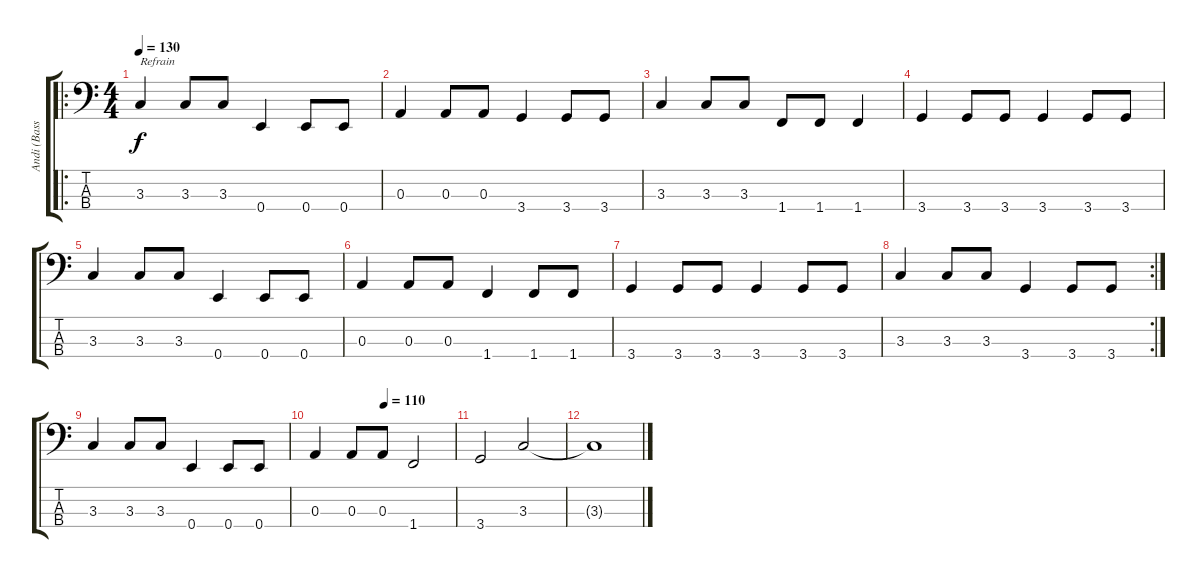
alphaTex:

\track ("Andi (Bass)" "Andi (Bass") {instrument electricbassfinger}
\staff {score tabs}
\tuning (G2 D2 A1 E1) {hide}
\ro
\ts (4 4)
\tempo 130
\clef f4
\ks c
3.3.4{txt "Refrain" dy f} 3.3.8 3.3.8 0.4.4 0.4.8 0.4.8 |
0.3.4 0.3.8 0.3.8 3.4.4 3.4.8 3.4.8 |
3.3.4 3.3.8 3.3.8 1.4.8 1.4.8 1.4.4 |
3.4.4 3.4.8 3.4.8 3.4.4 3.4.8 3.4.8 |
3.3.4 3.3.8 3.3.8 0.4.4 0.4.8 0.4.8 |
0.3.4 0.3.8 0.3.8 1.4.4 1.4.8 1.4.8 |
3.4.4 3.4.8 3.4.8 3.4.4 3.4.8 3.4.8 |
\rc 2
3.3.4 3.3.8 3.3.8 3.4.4 3.4.8 3.4.8 |
3.3.4 3.3.8 3.3.8 0.4.4 0.4.8 0.4.8 |
\tempo (110 0.5)
0.3.4 0.3.8 0.3.8 1.4.2 |
3.4.2 3.3.2 |
3.3{t}.1
